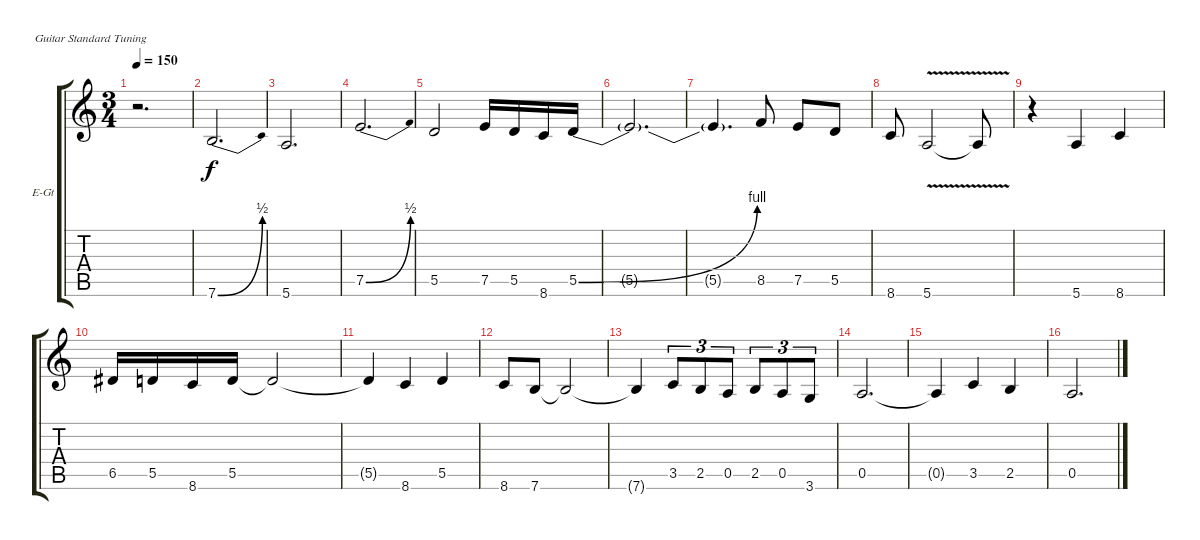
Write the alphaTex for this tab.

\defaultSystemsLayout 4
\bracketExtendMode groupsimilarinstruments
\firstSystemTrackNameOrientation horizontal
\otherSystemsTrackNameOrientation horizontal
\track ("Electric Guitar" "E-Gt") {instrument electricguitarclean}
\staff {score tabs}
\tuning (E4 B3 G3 D3 A2 E2)
\ts (3 4)
\tempo 150
\clef g2
\ks c
r.2{d dy f instrument electricguitarclean} |
7.6{be (bend 0 0 15 2)}.2{d} |
5.6.2{d} |
7.5{be (bend 0 0 15.6 2)}.2{d} |
5.5.2 7.5.16 5.5.16 8.6.16 5.5{be (bend 0 0 15 4)}.16 |
5.5{t}.2{d} |
5.5{t}.4{d} 8.5.8 7.5.8 5.5.8 |
8.6.8 5.6{v}.2 5.6{v t}.8 |
r.4 5.6.4 8.6.4 |
6.5.16 5.5.16 8.6.16 5.5.16 5.5{t}.2 |
5.5{t}.4 8.6.4 5.5.4 |
8.6.8 7.6.8 7.6{t}.2 |
7.6{t}.4 3.5.8{tu (3 2)} 2.5.8{tu (3 2)} 0.5.8{tu (3 2)} 2.5.8{tu (3 2)} 0.5.8{tu (3 2)} 3.6.8{tu (3 2)} |
0.5.2{d} |
0.5{t}.4 3.5.4 2.5.4 |
0.5.2{d}
